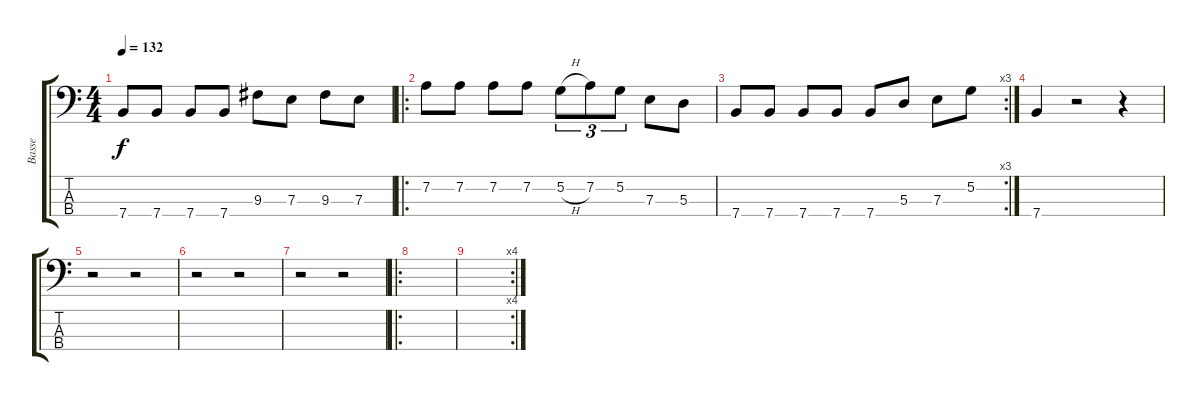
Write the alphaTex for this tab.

\track ("Basse" "Basse") {instrument electricbasspick}
\staff {score tabs}
\tuning (G2 D2 A1 E1) {hide}
\ts (4 4)
\tempo 132
\clef f4
\ks c
7.4.8{dy f} 7.4.8 7.4.8 7.4.8 9.3.8 7.3.8 9.3.8 7.3.8 |
\ro
7.2.8 7.2.8 7.2.8 7.2.8 5.2{h}.8{tu (3 2)} 7.2.8{tu (3 2)} 5.2.8{tu (3 2)} 7.3.8 5.3.8 |
\rc 3
7.4.8 7.4.8 7.4.8 7.4.8 7.4.8 5.3.8 7.3.8 5.2.8 |
7.4.4 r.2 r.4 |
r.2 r.2 |
r.2 r.2 |
r.2 r.2 |
\ro
|
\rc 4
